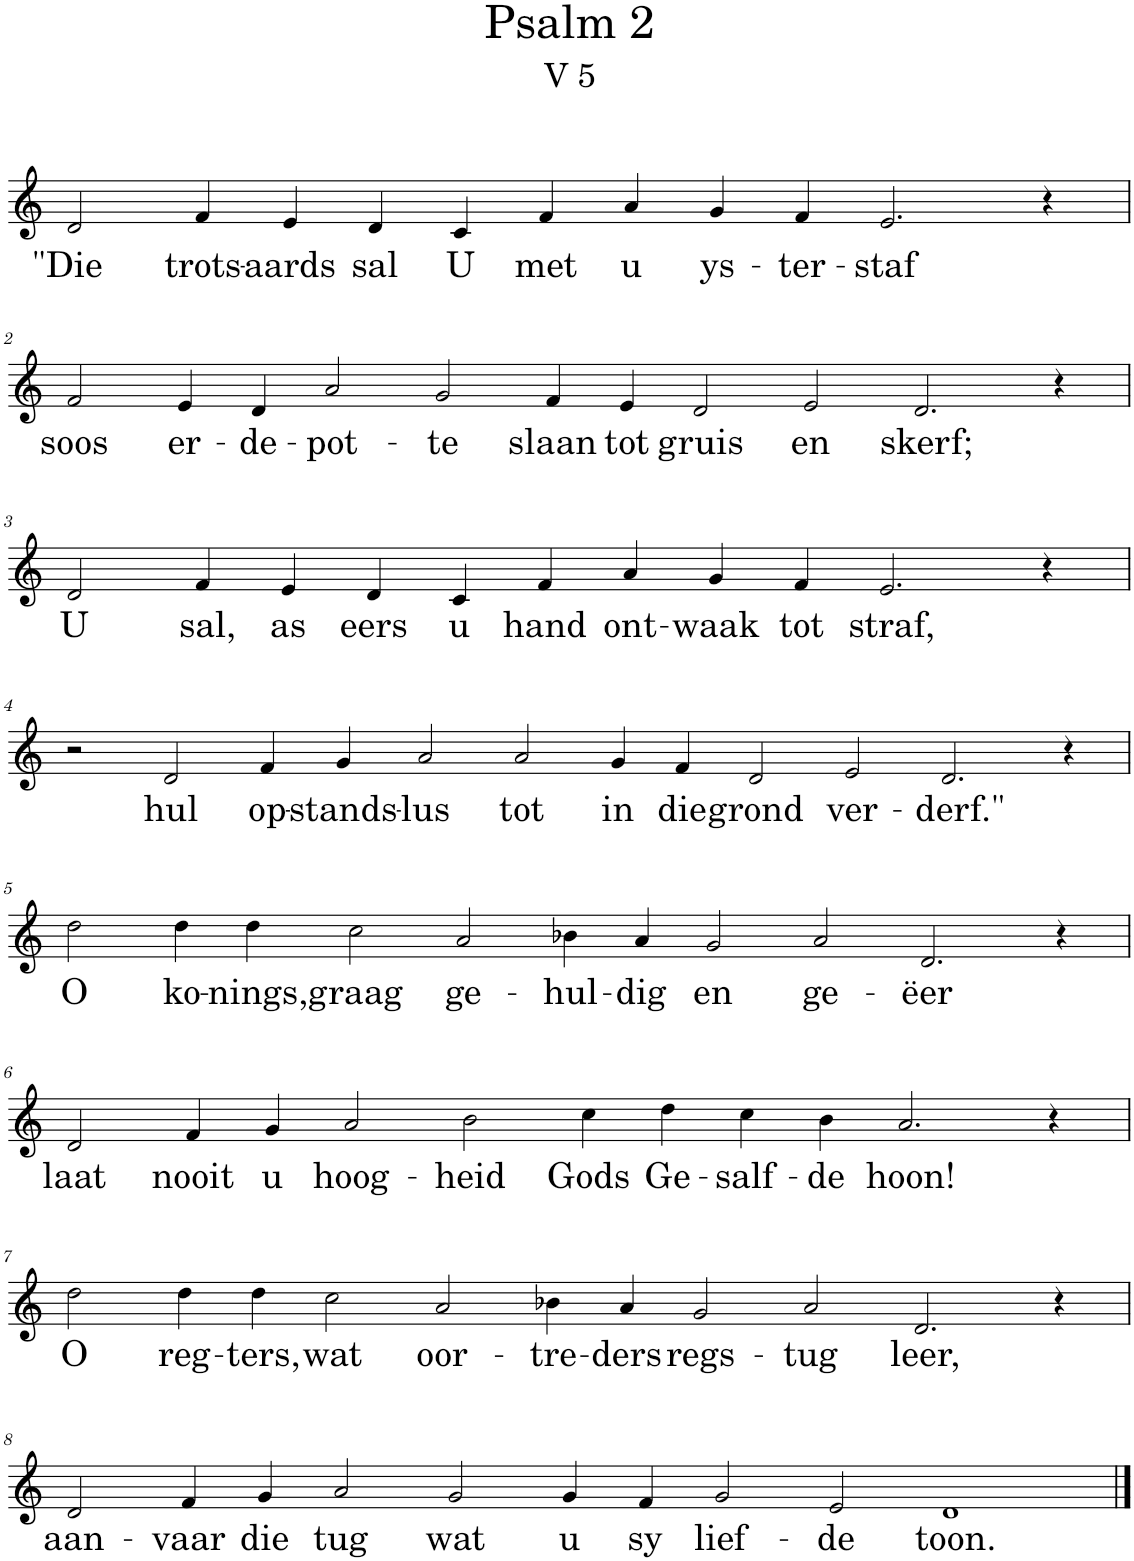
**kern	**text
*part1	*part1
*staff1	*staff1
*I"Pipe Organ	*
*I'Org.	*
*clefG2	*
*k[]	*
*M14/4	*
=1	=1
!	!LO:LY:b
2d/	"Die
!	!LO:LY:b
4f/	trots-
!	!LO:LY:b
4e/	-aards
!	!LO:LY:b
4d/	sal
!	!LO:LY:b
4c/	U
!	!LO:LY:b
4f/	met
!	!LO:LY:b
4a/	u
!	!LO:LY:b
4g/	ys-
!	!LO:LY:b
4f/	-ter-
!	!LO:LY:b
2.e/	-staf
4r	.
!!LO:LB:g=z
=2	=2
*M18/4	*
!	!LO:LY:b
2f/	soos
!	!LO:LY:b
4e/	er-
!	!LO:LY:b
4d/	-de-
!	!LO:LY:b
2a/	-pot-
!	!LO:LY:b
2g/	-te
!	!LO:LY:b
4f/	slaan
!	!LO:LY:b
4e/	tot
!	!LO:LY:b
2d/	gruis
!	!LO:LY:b
2e/	en
!	!LO:LY:b
2.d/	skerf;
4r	.
!!LO:LB:g=z
=3	=3
*M20/4	*
!	!LO:LY:b
2d/	U
!	!LO:LY:b
4f/	sal,
!	!LO:LY:b
4e/	as
!	!LO:LY:b
4d/	eers
!	!LO:LY:b
4c/	u
!	!LO:LY:b
4f/	hand
!	!LO:LY:b
4a/	ont-
!	!LO:LY:b
4g/	-waak
!	!LO:LY:b
4f/	tot
!	!LO:LY:b
2.e/	straf,
4r	.
!!LO:LB:g=z
=4	=4
*M20/4	*
2r	.
!	!LO:LY:b
2d/	hul
!	!LO:LY:b
4f/	op-
!	!LO:LY:b
4g/	-stands-
!	!LO:LY:b
2a/	-lus
!	!LO:LY:b
2a/	tot
!	!LO:LY:b
4g/	in
!	!LO:LY:b
4f/	die
!	!LO:LY:b
2d/	grond
!	!LO:LY:b
2e/	ver-
!	!LO:LY:b
2.d/	-derf."
4r	.
!!LO:LB:g=z
=5	=5
*M18/4	*
!	!LO:LY:b
2dd\	O
!	!LO:LY:b
4dd\	ko-
!	!LO:LY:b
4dd\	-nings,
!	!LO:LY:b
2cc\	graag
!	!LO:LY:b
2a/	ge-
!	!LO:LY:b
4b-X\	-hul-
!	!LO:LY:b
4a/	-dig
!	!LO:LY:b
2g/	en
!	!LO:LY:b
2a/	ge-
!	!LO:LY:b
2.d/	-ëer
4r	.
!!LO:LB:g=z
=6	=6
*M16/4	*
!	!LO:LY:b
2d/	laat
!	!LO:LY:b
4f/	nooit
!	!LO:LY:b
4g/	u
!	!LO:LY:b
2a/	hoog-
!	!LO:LY:b
2b\	-heid
!	!LO:LY:b
4cc\	Gods
!	!LO:LY:b
4dd\	Ge-
!	!LO:LY:b
4cc\	-salf-
!	!LO:LY:b
4b\	-de
!	!LO:LY:b
2.a/	hoon!
4r	.
!!LO:LB:g=z
=7	=7
*M18/4	*
!	!LO:LY:b
2dd\	O
!	!LO:LY:b
4dd\	reg-
!	!LO:LY:b
4dd\	-ters,
!	!LO:LY:b
2cc\	wat
!	!LO:LY:b
2a/	oor-
!	!LO:LY:b
4b-X\	-tre-
!	!LO:LY:b
4a/	-ders
!	!LO:LY:b
2g/	regs-
!	!LO:LY:b
2a/	-tug
!	!LO:LY:b
2.d/	leer,
4r	.
!!LO:LB:g=z
=8	=8
!	!LO:LY:b
2d/	aan-
!	!LO:LY:b
4f/	-vaar
!	!LO:LY:b
4g/	die
!	!LO:LY:b
2a/	tug
!	!LO:LY:b
2g/	wat
!	!LO:LY:b
4g/	u
!	!LO:LY:b
4f/	sy
!	!LO:LY:b
2g/	lief-
!	!LO:LY:b
2e/	-de
!	!LO:LY:b
1d	toon.
==	==
*-	*-
